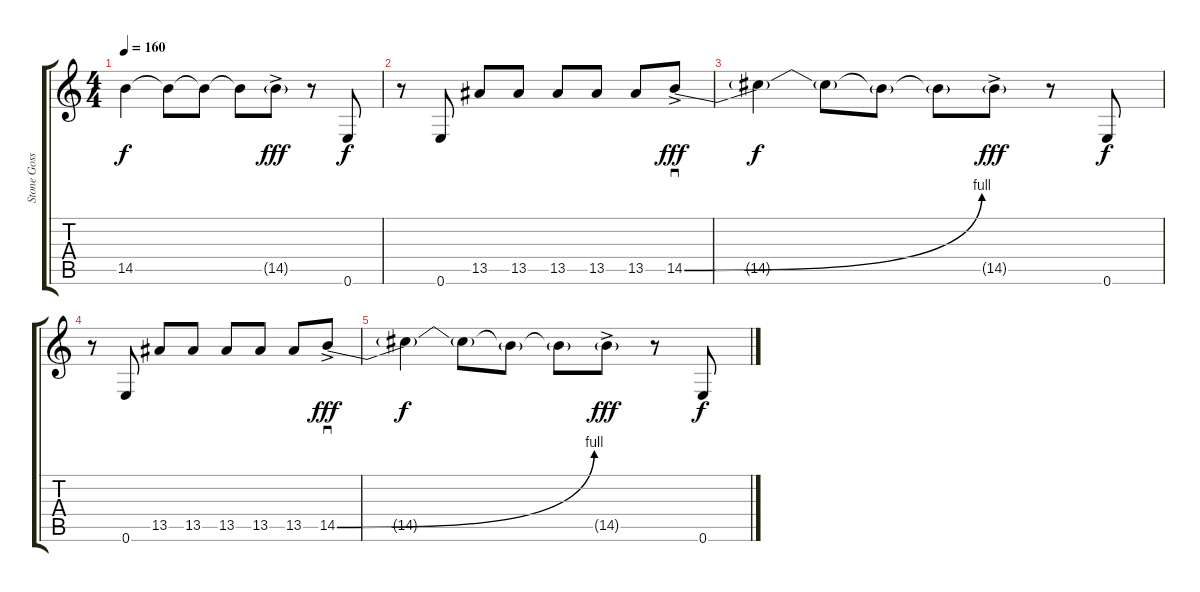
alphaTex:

\track ("Stone Gossard" "Stone Goss") {instrument distortionguitar}
\staff {score tabs}
\tuning (E4 B3 G3 D3 A2 E2) {hide}
\ts (4 4)
\tempo 160
\clef g2
\ks c
14.5{t}.4{dy f} 14.5{t}.8 14.5{t}.8 14.5{t}.8 14.5{g ac}.8{dy fff} r.8 0.6.8{dy f} |
r.8 0.6.8 13.5.8 13.5.8 13.5.8 13.5.8 13.5.8 14.5{be (bend 0 0 60 4) ac}.8{sd dy fff} |
14.5{t}.4{dy f} 14.5{t}.8 14.5{t}.8 14.5{t}.8 14.5{g ac}.8{dy fff} r.8 0.6.8{dy f} |
r.8 0.6.8 13.5.8 13.5.8 13.5.8 13.5.8 13.5.8 14.5{be (bend 0 0 60 4) ac}.8{sd dy fff} |
14.5{t}.4{dy f} 14.5{t}.8 14.5{t}.8 14.5{t}.8 14.5{g ac}.8{dy fff} r.8 0.6.8{dy f}
